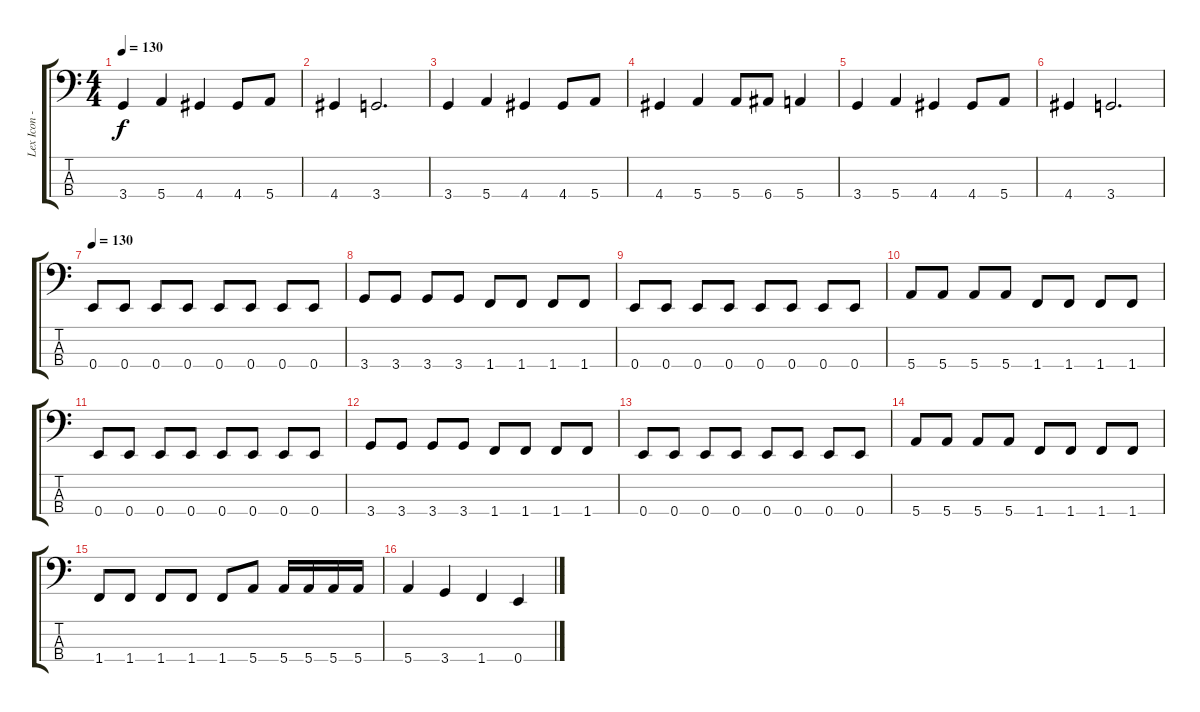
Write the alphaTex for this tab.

\track ("Lex Icon - Bass" "Lex Icon -") {instrument electricbasspick}
\staff {score tabs}
\tuning (G2 D2 A1 E1) {hide}
\ts (4 4)
\tempo 130
\clef f4
\ks c
3.4.4{dy f} 5.4.4 4.4.4 4.4.8 5.4.8 |
4.4.4 3.4.2{d} |
3.4.4 5.4.4 4.4.4 4.4.8 5.4.8 |
4.4.4 5.4.4 5.4.8 6.4.8 5.4.4 |
3.4.4 5.4.4 4.4.4 4.4.8 5.4.8 |
4.4.4 3.4.2{d} |
\tempo 130
0.4.8 0.4.8 0.4.8 0.4.8 0.4.8 0.4.8 0.4.8 0.4.8 |
3.4.8 3.4.8 3.4.8 3.4.8 1.4.8 1.4.8 1.4.8 1.4.8 |
0.4.8 0.4.8 0.4.8 0.4.8 0.4.8 0.4.8 0.4.8 0.4.8 |
5.4.8 5.4.8 5.4.8 5.4.8 1.4.8 1.4.8 1.4.8 1.4.8 |
0.4.8 0.4.8 0.4.8 0.4.8 0.4.8 0.4.8 0.4.8 0.4.8 |
3.4.8 3.4.8 3.4.8 3.4.8 1.4.8 1.4.8 1.4.8 1.4.8 |
0.4.8 0.4.8 0.4.8 0.4.8 0.4.8 0.4.8 0.4.8 0.4.8 |
5.4.8 5.4.8 5.4.8 5.4.8 1.4.8 1.4.8 1.4.8 1.4.8 |
1.4.8 1.4.8 1.4.8 1.4.8 1.4.8 5.4.8 5.4.16 5.4.16 5.4.16 5.4.16 |
5.4.4 3.4.4 1.4.4 0.4.4
